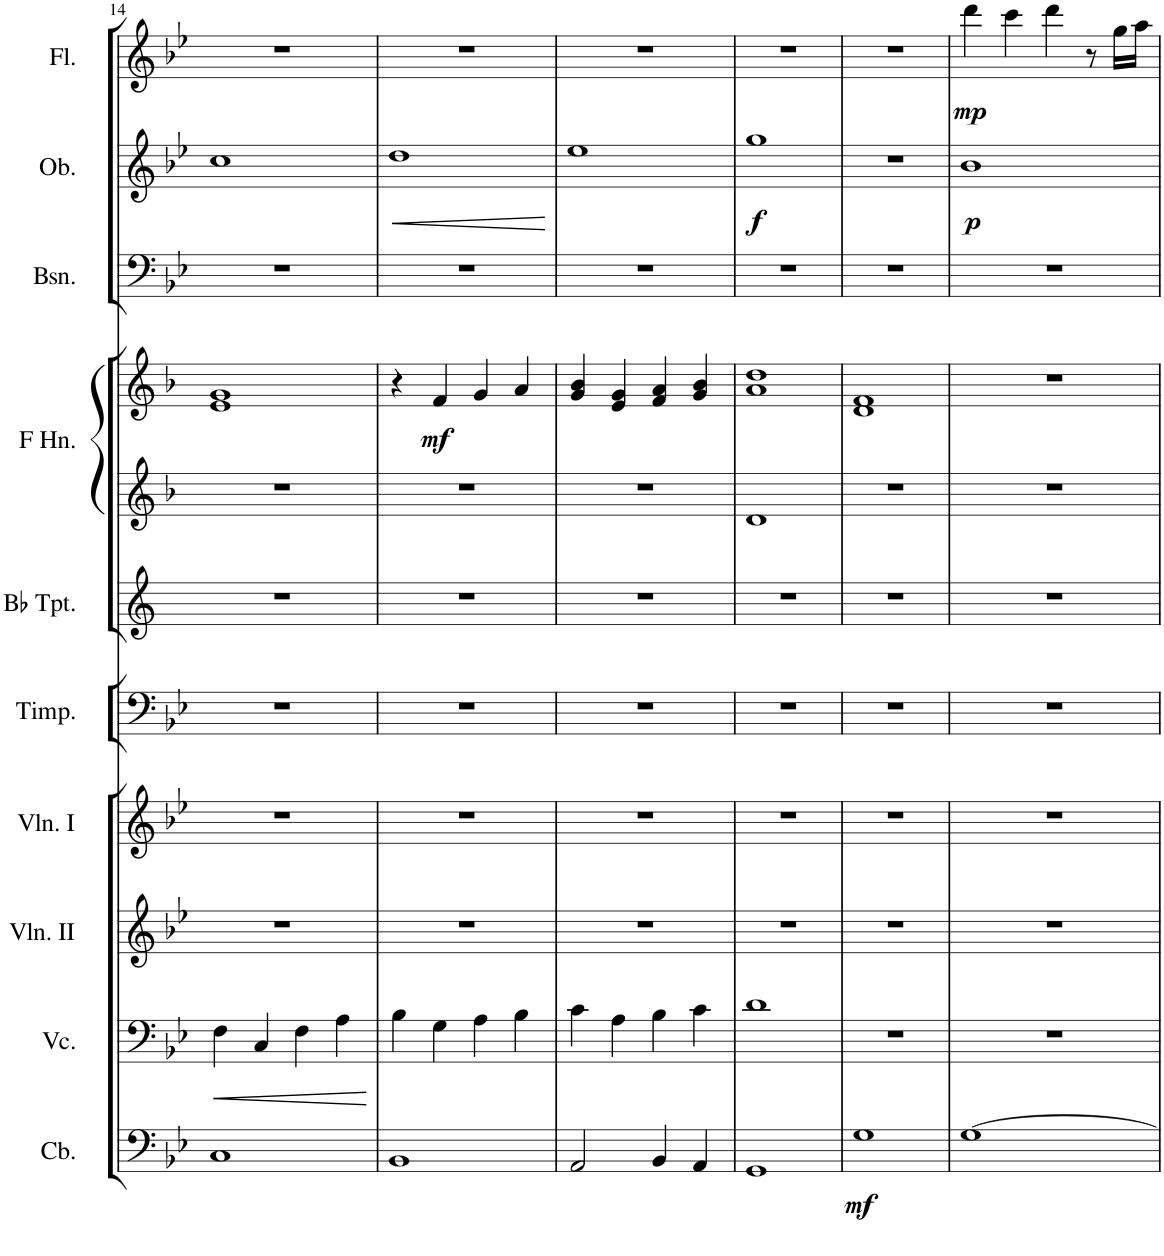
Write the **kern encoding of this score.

**kern	**dynam	**kern	**kern	**kern	**kern	**kern	**kern	**kern	**dynam	**kern	**kern	**dynam	**kern	**dynam
*part10	*part10	*part9	*part8	*part7	*part6	*part5	*part4	*part4	*part4	*part3	*part2	*part2	*part1	*part1
*staff11	*staff11	*staff10	*staff9	*staff8	*staff7	*staff6	*staff5	*staff4	*staff4/5	*staff3	*staff2	*staff2	*staff1	*staff1
*I"Contrabasses	*	*I"Violoncellos	*I"Violins II	*I"Violins I	*I"Timpani	*I"Trumpets in Bb	*I"Horns in F	*	*	*I"Bassoons	*I"Oboes	*	*I"Flutes	*
*I'Cb.	*	*I'Vc.	*I'Vln. II	*I'Vln. I	*I'Timp.	*	*	*	*	*I'Bsn.	*I'Ob.	*	*I'Fl.	*
!!LO:PB:g=z
*clefF4	*	*clefF4	*clefG2	*clefG2	*clefF4	*clefG2	*clefG2	*clefG2	*	*clefF4	*clefG2	*	*clefG2	*
*Trd7c12	*	*	*	*	*	*Trd1c2	*Trd4c7	*Trd4c7	*	*	*	*	*	*
*k[b-e-]	*	*k[b-e-]	*k[b-e-]	*k[b-e-]	*k[b-e-]	*k[]	*k[b-]	*k[b-]	*	*k[b-e-]	*k[b-e-]	*	*k[b-e-]	*
*M4/4	*	*M4/4	*M4/4	*M4/4	*M4/4	*M4/4	*M4/4	*M4/4	*	*M4/4	*M4/4	*	*M4/4	*
=14	=14	=14	=14	=14	=14	=14	=14	=14	=14	=14	=14	=14	=14	=14
1C	.	4F\	1r	1r	1r	1r	1r	1e 1g	.	1r	1cc	.	1r	.
.	.	4C/	.	.	.	.	.	.	.	.	.	.	.	.
.	.	4F\	.	.	.	.	.	.	.	.	.	.	.	.
.	.	4A\	.	.	.	.	.	.	.	.	.	.	.	.
=15	=15	=15	=15	=15	=15	=15	=15	=15	=15	=15	=15	=15	=15	=15
!	!	!	!	!	!	!	!	!	!	!	!	!LO:HP:b	!	!
1BB-	.	4B-\	1r	1r	1r	1r	1r	4r	.	1r	1dd	<	1r	.
!	!	!	!	!	!	!	!	!	!LO:DY:b	!	!	!	!	!
.	.	4G\	.	.	.	.	.	4f/	mf	.	.	.	.	.
.	.	4A\	.	.	.	.	.	4g/	.	.	.	.	.	.
.	.	4B-\	.	.	.	.	.	4a/	.	.	.	.	.	.
.	.	.	.	.	.	.	.	.	.	.	.	[	.	.
=16	=16	=16	=16	=16	=16	=16	=16	=16	=16	=16	=16	=16	=16	=16
2AA/	.	4c\	1r	1r	1r	1r	1r	4g/ 4b-/	.	1r	1ee-	.	1r	.
.	.	4A\	.	.	.	.	.	4e/ 4g/	.	.	.	.	.	.
4BB-/	.	4B-\	.	.	.	.	.	4f/ 4a/	.	.	.	.	.	.
4AA/	.	4c\	.	.	.	.	.	4g/ 4b-/	.	.	.	.	.	.
=17	=17	=17	=17	=17	=17	=17	=17	=17	=17	=17	=17	=17	=17	=17
!	!	!	!	!	!	!	!	!	!	!	!	!LO:DY:b	!	!
1GG	.	1d	1r	1r	1r	1r	1d	1a 1dd	.	1r	1gg	f	1r	.
=18	=18	=18	=18	=18	=18	=18	=18	=18	=18	=18	=18	=18	=18	=18
!	!LO:DY:b	!	!	!	!	!	!	!	!	!	!	!	!	!
1G	mf	1r	1r	1r	1r	1r	1r	1d 1f	.	1r	1r	.	1r	.
=19	=19	=19	=19	=19	=19	=19	=19	=19	=19	=19	=19	=19	=19	=19
!	!	!	!	!	!	!	!	!	!	!	!	!LO:DY:b	!	!LO:DY:b
[1G	.	1r	1r	1r	1r	1r	1r	1r	.	1r	1b-	p	4ddd\	mp
.	.	.	.	.	.	.	.	.	.	.	.	.	4ccc\	.
.	.	.	.	.	.	.	.	.	.	.	.	.	4ddd\	.
.	.	.	.	.	.	.	.	.	.	.	.	.	8r	.
.	.	.	.	.	.	.	.	.	.	.	.	.	16gg\LL	.
.	.	.	.	.	.	.	.	.	.	.	.	.	16aa\JJ	.
=	=	=	=	=	=	=	=	=	=	=	=	=	=	=
*-	*-	*-	*-	*-	*-	*-	*-	*-	*-	*-	*-	*-	*-	*-
